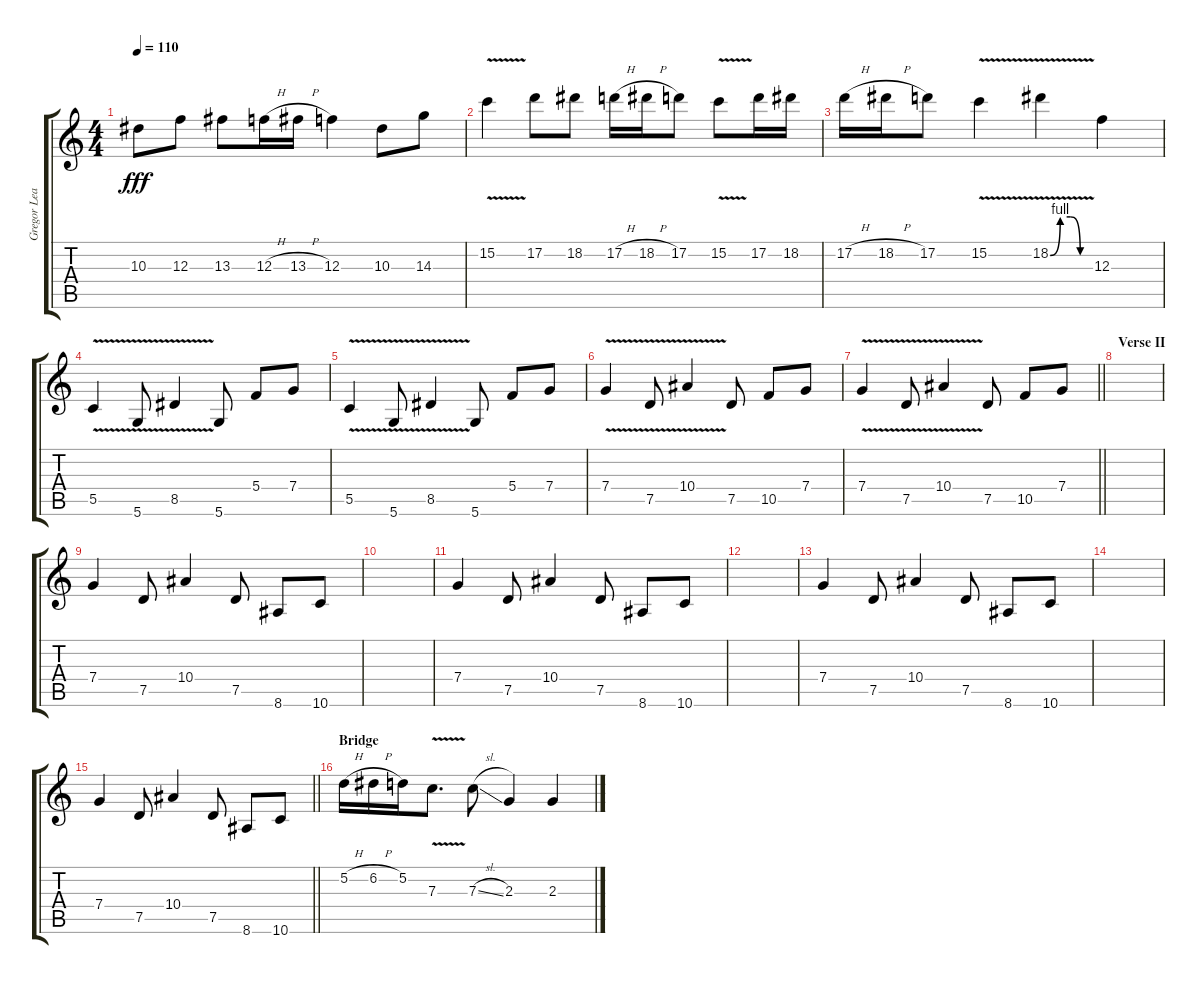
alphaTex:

\track ("Gregor Lead" "Gregor Lea") {instrument distortionguitar}
\staff {score tabs}
\tuning (D4 A3 F3 C3 G2 D2) {hide}
\ts (4 4)
\tempo 110
\clef g2
\ks c
10.3.8{dy fff} 12.3.8 13.3.8 12.3{h}.16 13.3{h}.16 12.3.4 10.3.8 14.3.8 |
15.2{v}.4 17.2.8 18.2.8 17.2{h}.16 18.2{h}.16 17.2.8 15.2{v}.8 17.2.16 18.2.16 |
17.2{h}.16 18.2{h}.16 17.2.8 15.2{v}.4 18.2{be (custom 0 0 15 4 30 4 45 0 60 0) v}.4 12.3.4 |
5.5{v}.4 5.6{v}.8 8.5{v}.4 5.6.8 5.4.8 7.4.8 |
5.5{v}.4 5.6{v}.8 8.5{v}.4 5.6.8 5.4.8 7.4.8 |
7.4{v}.4 7.5{v}.8 10.4{v}.4 7.5.8 10.5.8 7.4.8 |
\barLineRight lightlight
7.4{v}.4 7.5{v}.8 10.4{v}.4 7.5.8 10.5.8 7.4.8 |
\section ("" "Verse II")
|
7.4.4 7.5.8 10.4.4 7.5.8 8.6.8 10.6.8 |
|
7.4.4 7.5.8 10.4.4 7.5.8 8.6.8 10.6.8 |
|
7.4.4 7.5.8 10.4.4 7.5.8 8.6.8 10.6.8 |
|
\barLineRight lightlight
7.4.4 7.5.8 10.4.4 7.5.8 8.6.8 10.6.8 |
\section ("" "Bridge")
5.2{h}.16 6.2{h}.16 5.2.16 7.3{v}.8{d} 7.3{sl}.8 2.3.4 2.3.4
